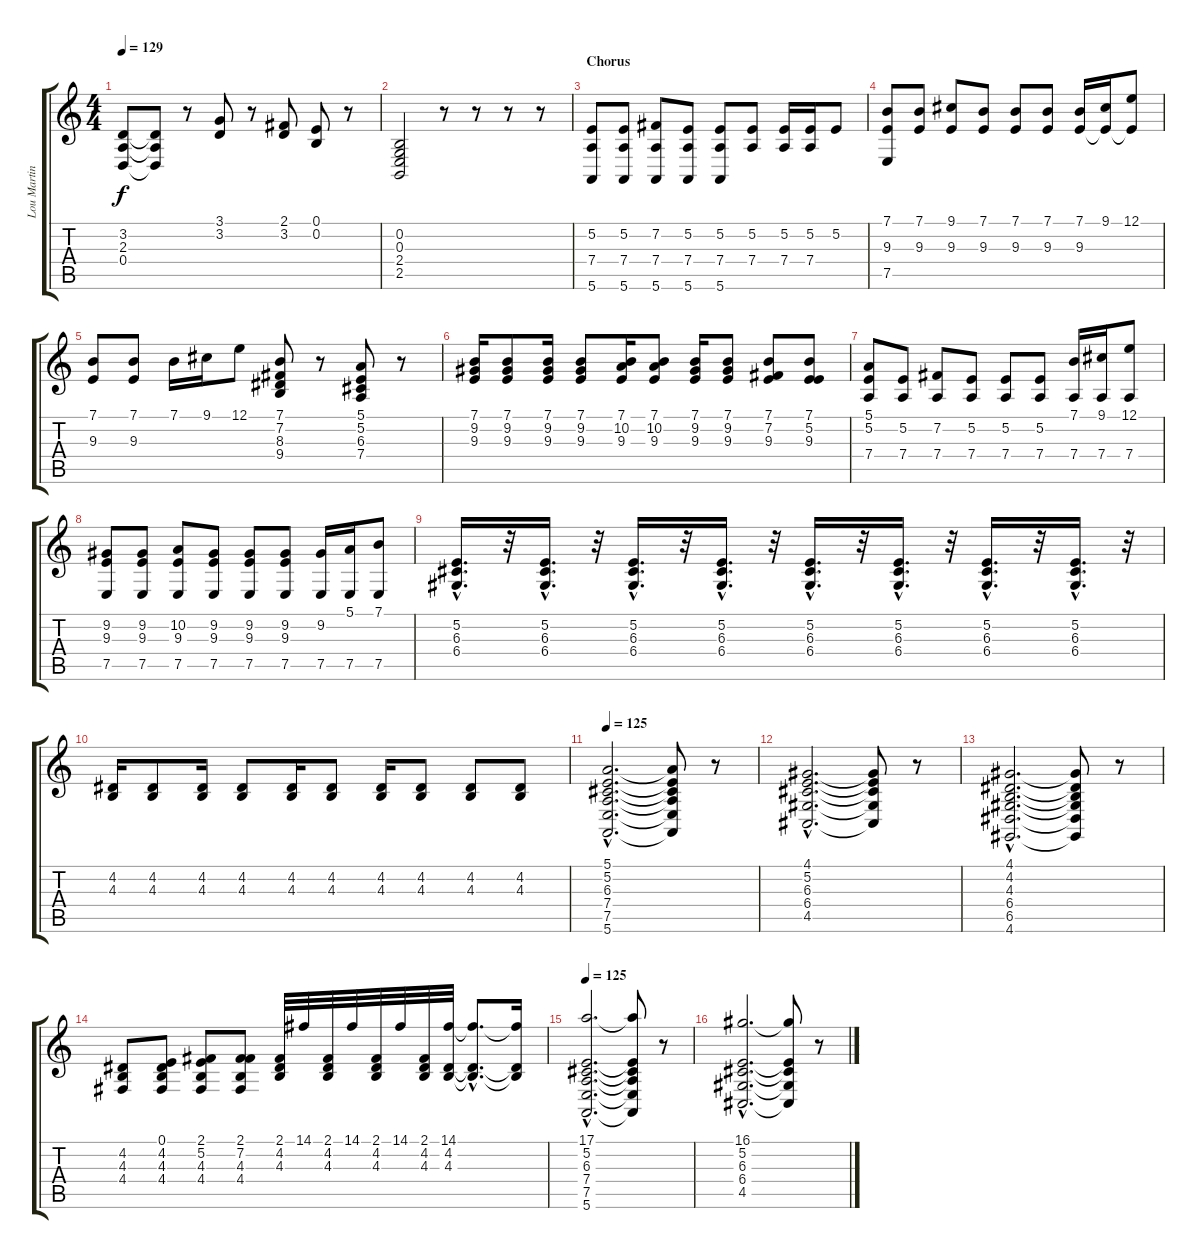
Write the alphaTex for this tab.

\track ("Lou Martin" "Lou Martin") {instrument drawbarorgan}
\staff {score tabs}
\tuning (E4 B3 G3 D3 A2 E2) {hide}
\ts (4 4)
\tempo 129
\clef g2
\ks c
(3.2 2.3 0.4).8{dy f} (3.2{t} 2.3{t} 0.4{t}).8 r.8 (3.1 3.2).8 r.8 (2.1 3.2).8 (0.1 0.2).8 r.8 |
(0.2 0.3 2.4 2.5).2 r.8 r.8 r.8 r.8 |
\section ("" "Chorus")
(5.2 7.4 5.6).8 (5.2 7.4 5.6).8 (7.2 7.4 5.6).8 (5.2 7.4 5.6).8 (5.2 7.4 5.6).8 (5.2 7.4).8 (5.2 7.4).16 (5.2 7.4).16 5.2.8 |
(7.1 9.3 7.5).8 (7.1 9.3).8 (9.1 9.3).8 (7.1 9.3).8 (7.1 9.3).8 (7.1 9.3).8 (7.1 9.3).16 (9.1 9.3{t}).16 (12.1 9.3{t}).8 |
(7.1 9.3).8 (7.1 9.3).8 7.1.16 9.1.16 12.1.8 (7.1 7.2 8.3 9.4).8 r.8 (5.1 5.2 6.3 7.4).8 r.8 |
(7.1 9.2 9.3).16 (7.1 9.2 9.3).8 (7.1 9.2 9.3).16 (7.1 9.2 9.3).8 (7.1 10.2 9.3).16 (7.1 10.2 9.3).8 (7.1 9.2 9.3).16 (7.1 9.2 9.3).8 (7.1 7.2 9.3).8 (7.1 5.2 9.3).8 |
(5.1 5.2 7.4).8 (5.2 7.4).8 (7.2 7.4).8 (5.2 7.4).8 (5.2 7.4).8 (5.2 7.4).8 (7.1 7.4).16 (9.1 7.4).16 (12.1 7.4).8 |
(9.2 9.3 7.5).8 (9.2 9.3 7.5).8 (10.2 9.3 7.5).8 (9.2 9.3 7.5).8 (9.2 9.3 7.5).8 (9.2 9.3 7.5).8 (9.2 7.5).16 (5.1 7.5).16 (7.1 7.5).8 |
(5.2{hac} 6.3{hac} 6.4{hac}).16{d} r.32 (5.2{hac} 6.3{hac} 6.4{hac}).16{d} r.32 (5.2{hac} 6.3{hac} 6.4{hac}).16{d} r.32 (5.2{hac} 6.3{hac} 6.4{hac}).16{d} r.32 (5.2{hac} 6.3{hac} 6.4{hac}).16{d} r.32 (5.2{hac} 6.3{hac} 6.4{hac}).16{d} r.32 (5.2{hac} 6.3{hac} 6.4{hac}).16{d} r.32 (5.2{hac} 6.3{hac} 6.4{hac}).16{d} r.32 |
(4.2 4.3).16 (4.2 4.3).8 (4.2 4.3).16 (4.2 4.3).8 (4.2 4.3).16 (4.2 4.3).8 (4.2 4.3).16 (4.2 4.3).8 (4.2 4.3).8 (4.2 4.3).8 |
\tempo 125
(5.1{hac} 5.2{hac} 6.3{hac} 7.4{hac} 7.5{hac} 5.6{hac}).2{d} (5.1{t} 5.2{t} 6.3{t} 7.4{t} 7.5{t} 5.6{t}).8 r.8 |
(4.1{hac} 5.2{hac} 6.3{hac} 6.4{hac} 4.5{hac}).2{d} (4.1{t} 5.2{t} 6.3{t} 6.4{t} 4.5{t}).8 r.8 |
(4.1{hac} 4.2{hac} 4.3{hac} 6.4{hac} 6.5{hac} 4.6{hac}).2{d} (4.1{t} 4.2{t} 4.3{t} 6.4{t} 6.5{t} 4.6{t}).8 r.8 |
(4.2 4.3 4.4).8 (0.1 4.2 4.3 4.4).8 (2.1 5.2 4.3 4.4).8 (2.1 7.2 4.3 4.4).8 (2.1 4.2 4.3).32 14.1.32 (2.1 4.2 4.3).32 14.1.32 (2.1 4.2 4.3).32 14.1.32 (2.1 4.2 4.3).32 (14.1 4.2 4.3).32 (14.1{hac t} 4.2{hac t} 4.3{hac t}).8{d} (14.1{t} 4.2{t} 4.3{t}).16 |
\tempo 125
(17.1{hac} 5.2{hac} 6.3{hac} 7.4{hac} 7.5{hac} 5.6{hac}).2{d} (17.1{t} 5.2{t} 6.3{t} 7.4{t} 7.5{t} 5.6{t}).8 r.8 |
(16.1{hac} 5.2{hac} 6.3{hac} 6.4{hac} 4.5{hac}).2{d} (16.1{t} 5.2{t} 6.3{t} 6.4{t} 4.5{t}).8 r.8
